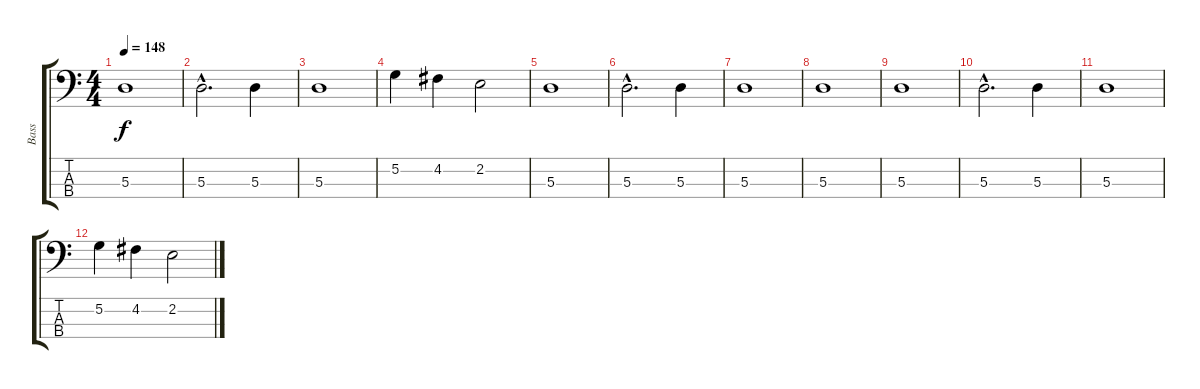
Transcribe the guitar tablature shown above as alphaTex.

\track ("Bass" "Bass") {instrument electricbassfinger}
\staff {score tabs}
\tuning (G2 D2 A1 E1) {hide}
\ts (4 4)
\tempo 148
\clef f4
\ks c
5.3.1{dy f} |
5.3{hac}.2{d} 5.3.4 |
5.3.1 |
5.2.4 4.2.4 2.2.2 |
5.3.1 |
5.3{hac}.2{d} 5.3.4 |
5.3.1 |
5.3.1 |
5.3.1 |
5.3{hac}.2{d} 5.3.4 |
5.3.1 |
5.2.4 4.2.4 2.2.2
